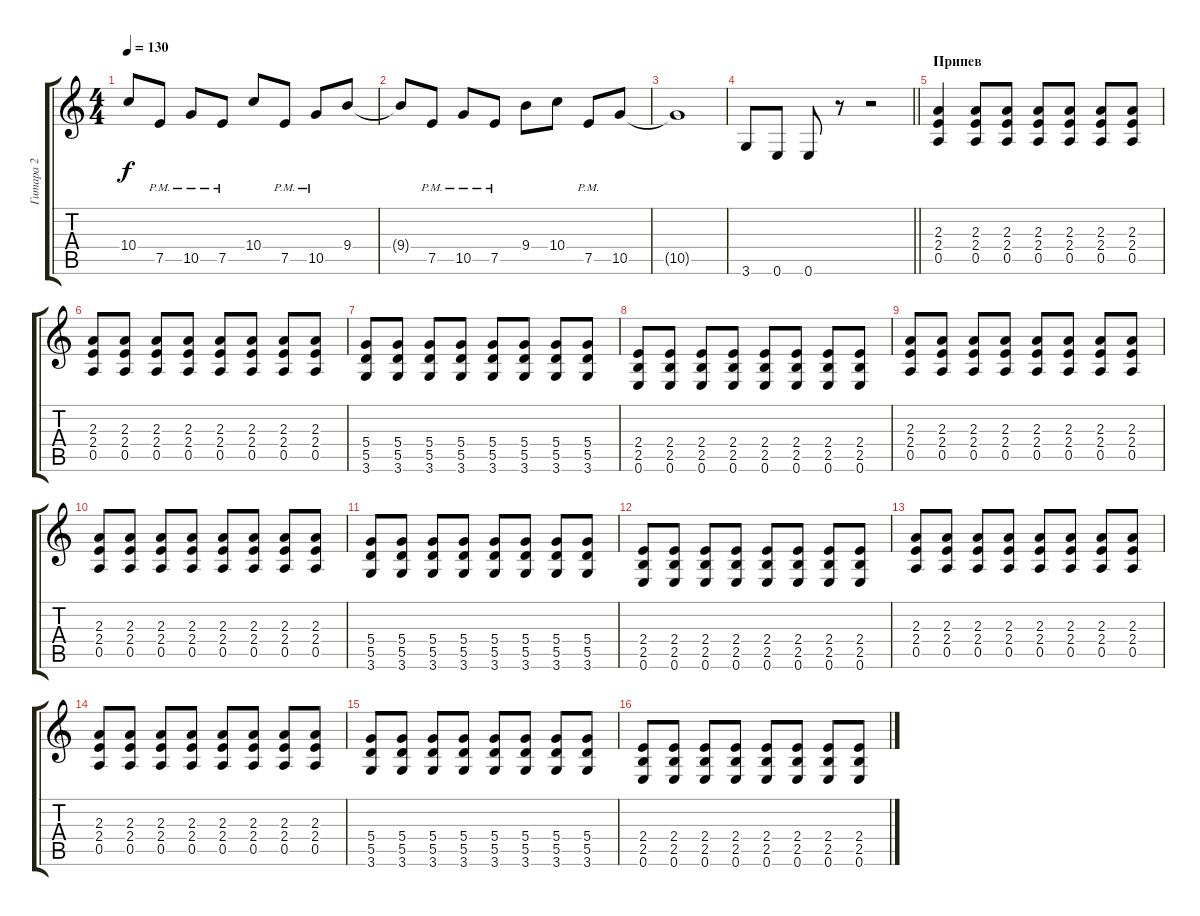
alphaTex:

\track ("Гитара 2" "Гитара 2") {instrument distortionguitar}
\staff {score tabs}
\tuning (E4 B3 G3 D3 A2 E2) {hide}
\ts (4 4)
\tempo 130
\clef g2
\ks c
10.4{t}.8{dy f} 7.5{pm}.8 10.5{pm}.8 7.5{pm}.8 10.4.8 7.5{pm}.8 10.5{pm}.8 9.4.8 |
9.4{t}.8 7.5{pm}.8 10.5{pm}.8 7.5{pm}.8 9.4.8 10.4.8 7.5{pm}.8 10.5.8 |
10.5{t}.1 |
\barLineRight lightlight
3.6.8 0.6.8 0.6.8 r.8 r.2 |
\section ("" "Припев")
(2.3 2.4 0.5).4 (2.3 2.4 0.5).8 (2.3 2.4 0.5).8 (2.3 2.4 0.5).8 (2.3 2.4 0.5).8 (2.3 2.4 0.5).8 (2.3 2.4 0.5).8 |
(2.3 2.4 0.5).8 (2.3 2.4 0.5).8 (2.3 2.4 0.5).8 (2.3 2.4 0.5).8 (2.3 2.4 0.5).8 (2.3 2.4 0.5).8 (2.3 2.4 0.5).8 (2.3 2.4 0.5).8 |
(5.4 5.5 3.6).8 (5.4 5.5 3.6).8 (5.4 5.5 3.6).8 (5.4 5.5 3.6).8 (5.4 5.5 3.6).8 (5.4 5.5 3.6).8 (5.4 5.5 3.6).8 (5.4 5.5 3.6).8 |
(2.4 2.5 0.6).8 (2.4 2.5 0.6).8 (2.4 2.5 0.6).8 (2.4 2.5 0.6).8 (2.4 2.5 0.6).8 (2.4 2.5 0.6).8 (2.4 2.5 0.6).8 (2.4 2.5 0.6).8 |
(2.3 2.4 0.5).8 (2.3 2.4 0.5).8 (2.3 2.4 0.5).8 (2.3 2.4 0.5).8 (2.3 2.4 0.5).8 (2.3 2.4 0.5).8 (2.3 2.4 0.5).8 (2.3 2.4 0.5).8 |
(2.3 2.4 0.5).8 (2.3 2.4 0.5).8 (2.3 2.4 0.5).8 (2.3 2.4 0.5).8 (2.3 2.4 0.5).8 (2.3 2.4 0.5).8 (2.3 2.4 0.5).8 (2.3 2.4 0.5).8 |
(5.4 5.5 3.6).8 (5.4 5.5 3.6).8 (5.4 5.5 3.6).8 (5.4 5.5 3.6).8 (5.4 5.5 3.6).8 (5.4 5.5 3.6).8 (5.4 5.5 3.6).8 (5.4 5.5 3.6).8 |
(2.4 2.5 0.6).8 (2.4 2.5 0.6).8 (2.4 2.5 0.6).8 (2.4 2.5 0.6).8 (2.4 2.5 0.6).8 (2.4 2.5 0.6).8 (2.4 2.5 0.6).8 (2.4 2.5 0.6).8 |
(2.3 2.4 0.5).8 (2.3 2.4 0.5).8 (2.3 2.4 0.5).8 (2.3 2.4 0.5).8 (2.3 2.4 0.5).8 (2.3 2.4 0.5).8 (2.3 2.4 0.5).8 (2.3 2.4 0.5).8 |
(2.3 2.4 0.5).8 (2.3 2.4 0.5).8 (2.3 2.4 0.5).8 (2.3 2.4 0.5).8 (2.3 2.4 0.5).8 (2.3 2.4 0.5).8 (2.3 2.4 0.5).8 (2.3 2.4 0.5).8 |
(5.4 5.5 3.6).8 (5.4 5.5 3.6).8 (5.4 5.5 3.6).8 (5.4 5.5 3.6).8 (5.4 5.5 3.6).8 (5.4 5.5 3.6).8 (5.4 5.5 3.6).8 (5.4 5.5 3.6).8 |
(2.4 2.5 0.6).8 (2.4 2.5 0.6).8 (2.4 2.5 0.6).8 (2.4 2.5 0.6).8 (2.4 2.5 0.6).8 (2.4 2.5 0.6).8 (2.4 2.5 0.6).8 (2.4 2.5 0.6).8
